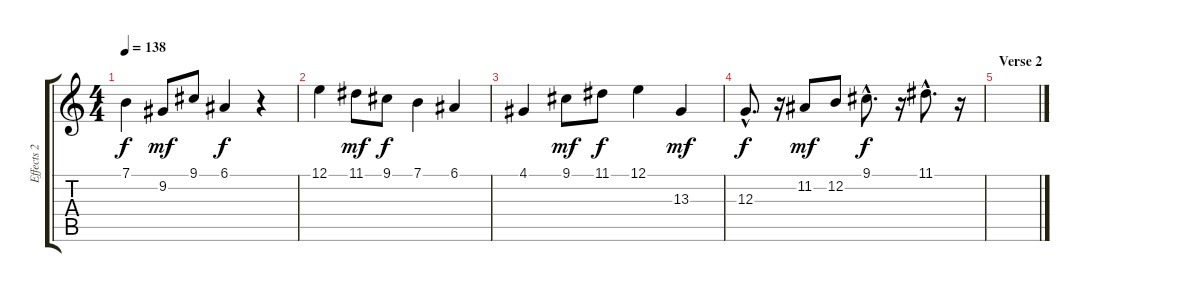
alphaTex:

\track ("Effects 2" "Effects 2") {instrument reversecymbal}
\staff {score tabs}
\tuning (E4 B3 G3 D3 A2 E2) {hide}
\ts (4 4)
\tempo 138
\clef g2
\ks c
7.1.4{dy f} 9.2.8{dy mf} 9.1.8 6.1.4{dy f} r.4 |
12.1.4 11.1.8{dy mf} 9.1.8{dy f} 7.1.4 6.1.4 |
4.1.4 9.1.8{dy mf} 11.1.8{dy f} 12.1.4 13.3.4{dy mf} |
12.3{hac}.8{d dy f} r.16 11.2.8{dy mf} 12.2.8 9.1{hac}.8{d dy f} r.16 11.1{hac}.8{d} r.16 |
\section ("" "Verse 2")
